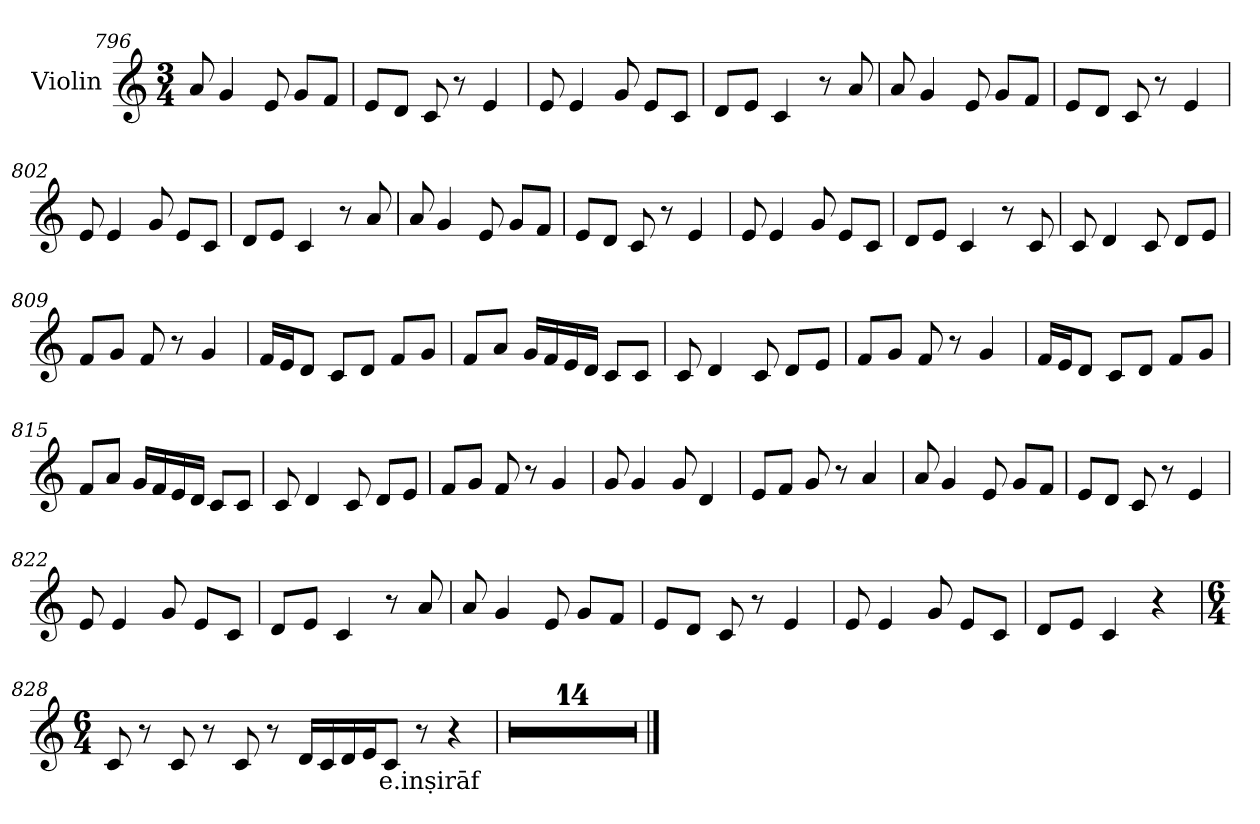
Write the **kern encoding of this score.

**kern	**text
*part1	*part1
*staff1	*staff1
*I"Violin	*
*clefG2	*
*k[]	*
*M3/4	*
=796	=796
8a/	.
4g/	.
8e/	.
8g/L	.
8f/J	.
=797	=797
8e/L	.
8d/J	.
8c/	.
8r	.
4e/	.
!!LO:LB:g=z
=798	=798
8e/	.
4e/	.
8g/	.
8e/L	.
8c/J	.
=799	=799
8d/L	.
8e/J	.
4c/	.
8r	.
8a/	.
=800	=800
8a/	.
4g/	.
8e/	.
8g/L	.
8f/J	.
=801	=801
8e/L	.
8d/J	.
8c/	.
8r	.
4e/	.
=802	=802
8e/	.
4e/	.
8g/	.
8e/L	.
8c/J	.
=803	=803
8d/L	.
8e/J	.
4c/	.
8r	.
8a/	.
!!LO:PB:g=z
=804	=804
8a/	.
4g/	.
8e/	.
8g/L	.
8f/J	.
=805	=805
8e/L	.
8d/J	.
8c/	.
8r	.
4e/	.
=806	=806
8e/	.
4e/	.
8g/	.
8e/L	.
8c/J	.
=807	=807
8d/L	.
8e/J	.
4c/	.
8r	.
8c/	.
=808	=808
8c/	.
4d/	.
8c/	.
8d/L	.
8e/J	.
=809	=809
8f/L	.
8g/J	.
8f/	.
8r	.
4g/	.
!!LO:LB:g=z
=810	=810
16f/LL	.
16e/J	.
8d/J	.
8c/L	.
8d/J	.
8f/L	.
8g/J	.
=811	=811
8f/L	.
8a/J	.
16g/LL	.
16f/	.
16e/	.
16d/JJ	.
8c/L	.
8c/J	.
=812	=812
8c/	.
4d/	.
8c/	.
8d/L	.
8e/J	.
=813	=813
8f/L	.
8g/J	.
8f/	.
8r	.
4g/	.
=814	=814
16f/LL	.
16e/J	.
8d/J	.
8c/L	.
8d/J	.
8f/L	.
8g/J	.
!!LO:LB:g=z
=815	=815
8f/L	.
8a/J	.
16g/LL	.
16f/	.
16e/	.
16d/JJ	.
8c/L	.
8c/J	.
=816	=816
8c/	.
4d/	.
8c/	.
8d/L	.
8e/J	.
=817	=817
8f/L	.
8g/J	.
8f/	.
8r	.
4g/	.
=818	=818
8g/	.
4g/	.
8g/	.
4d/	.
=819	=819
8e/L	.
8f/J	.
8g/	.
8r	.
4a/	.
=820	=820
8a/	.
4g/	.
8e/	.
8g/L	.
8f/J	.
!!LO:LB:g=z
=821	=821
8e/L	.
8d/J	.
8c/	.
8r	.
4e/	.
=822	=822
8e/	.
4e/	.
8g/	.
8e/L	.
8c/J	.
=823	=823
8d/L	.
8e/J	.
4c/	.
8r	.
8a/	.
=824	=824
8a/	.
4g/	.
8e/	.
8g/L	.
8f/J	.
=825	=825
8e/L	.
8d/J	.
8c/	.
8r	.
4e/	.
=826	=826
8e/	.
4e/	.
8g/	.
8e/L	.
8c/J	.
!!LO:LB:g=z
=827	=827
8d/L	.
8e/J	.
4c/	.
4r	.
=828	=828
*M6/4	*
*MM90	*
8c/	.
8r	.
8c/	.
8r	.
8c/	.
8r	.
16d/LL	.
16c/	.
16d/	.
16e/J	.
!	!LO:LY:b
8c/J	e.inṣirāf
8r	.
4r	.
=829	=829
1.r	.
=830	=830
1.r	.
=831	=831
1.r	.
=832	=832
1.r	.
!!LO:LB:g=z
=833	=833
1.r	.
=834	=834
1.r	.
=835	=835
1.r	.
=836	=836
1.r	.
=837	=837
1.r	.
=838	=838
1.r	.
=839	=839
1.r	.
=840	=840
1.r	.
!!LO:LB:g=z
=841	=841
1.r	.
=842	=842
1.r	.
==	==
*-	*-
